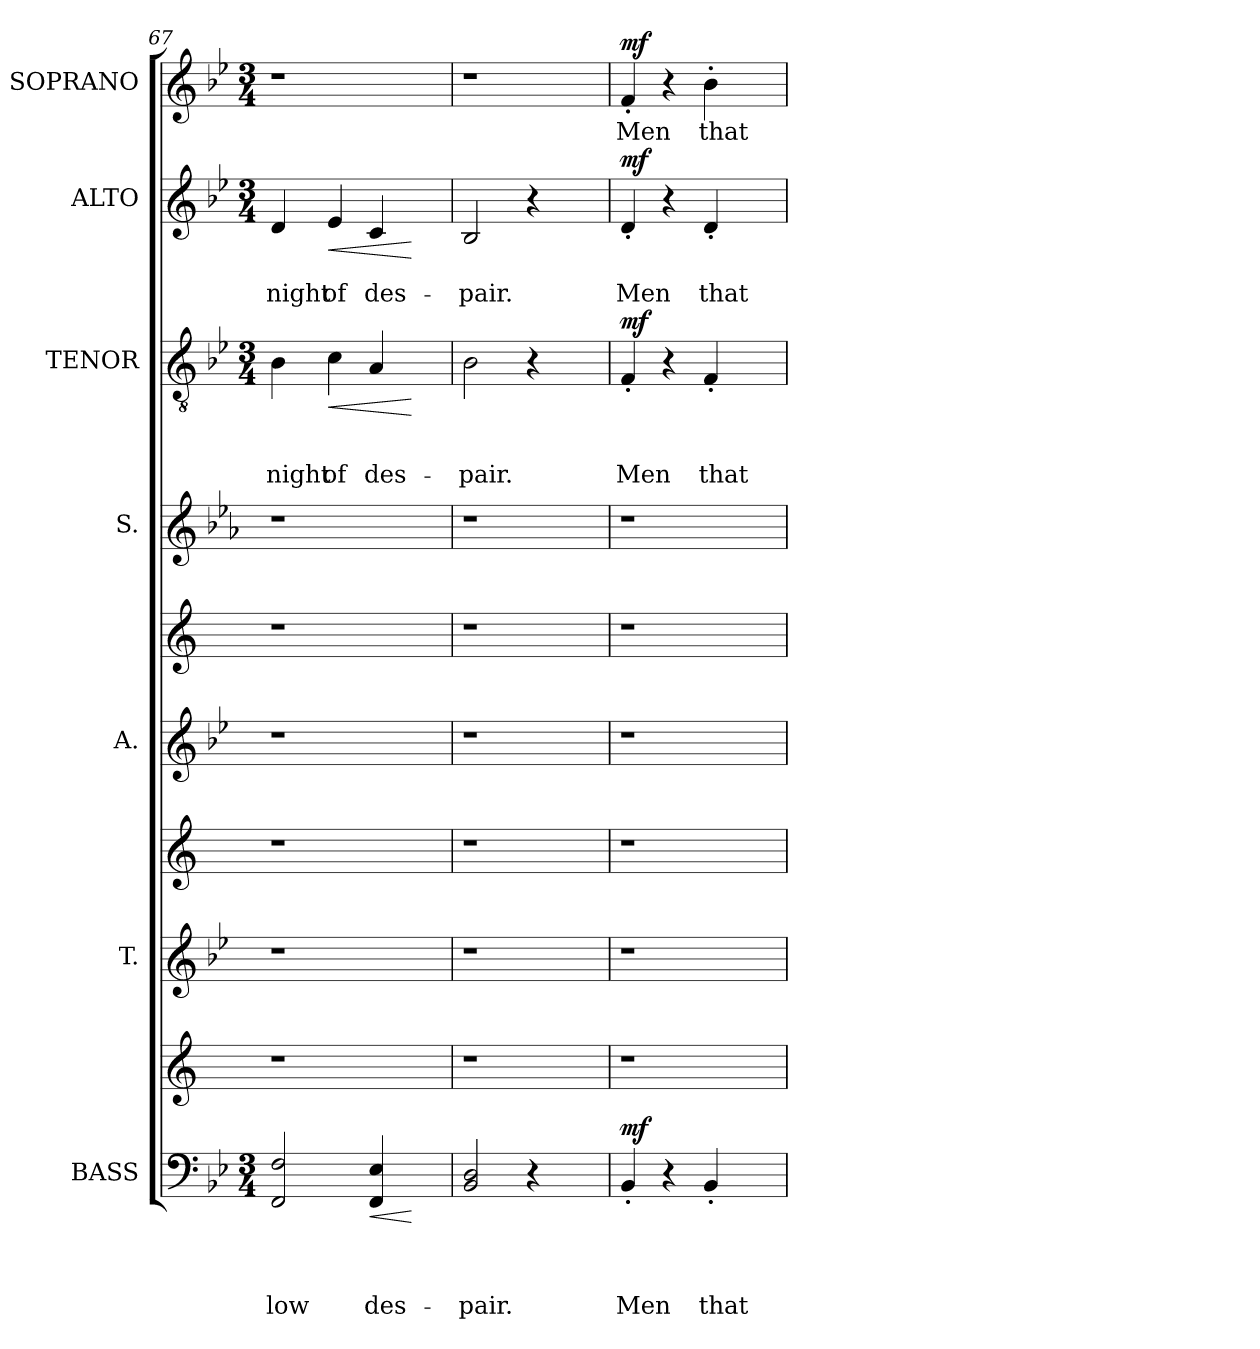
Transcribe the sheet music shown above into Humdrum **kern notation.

**kern	**text	**text	**text	**text	**dynam	**kern	**kern	**kern	**kern	**kern	**kern	**kern	**text	**text	**text	**dynam	**kern	**text	**text	**dynam	**kern	**text	**dynam
*part10	*part10	*part10	*part10	*part10	*part10	*part9	*part8	*part7	*part6	*part5	*part4	*part3	*part3	*part3	*part3	*part3	*part2	*part2	*part2	*part2	*part1	*part1	*part1
*staff10	*staff10	*staff10	*staff10	*staff10	*staff10	*staff9	*staff8	*staff7	*staff6	*staff5	*staff4	*staff3	*staff3	*staff3	*staff3	*staff3	*staff2	*staff2	*staff2	*staff2	*staff1	*staff1	*staff1
*I"BASS	*	*	*	*	*	*	*I"T.	*	*I"A.	*	*I"S.	*I"TENOR	*	*	*	*	*I"ALTO	*	*	*	*I"SOPRANO	*	*
*I'B.	*	*	*	*	*	*	*I'T.	*	*I'A.	*	*I'S.	*I'T.	*	*	*	*	*I'A.	*	*	*	*I'S.	*	*
!!LO:LB:g=z
*clefF4	*	*	*	*	*	*clefG2	*clefG2	*clefG2	*clefG2	*clefG2	*clefG2	*clefGv2	*	*	*	*	*clefG2	*	*	*	*clefG2	*	*
*	*	*	*	*	*	*ITrd1c2	*	*ITrd1c2	*	*ITrd1c2	*ITrd3c5	*	*	*	*	*	*	*	*	*	*	*	*
*k[b-e-]	*	*	*	*	*	*k[b-e-]	*k[b-e-]	*k[b-e-]	*k[b-e-]	*k[b-e-]	*k[b-e-]	*k[b-e-]	*	*	*	*	*k[b-e-]	*	*	*	*k[b-e-]	*	*
*B-:	*	*	*	*	*	*B-:	*B-:	*B-:	*B-:	*B-:	*B-:	*B-:	*	*	*	*	*B-:	*	*	*	*B-:	*	*
*M3/4	*	*	*	*	*	*	*	*	*	*	*	*M3/4	*	*	*	*	*M3/4	*	*	*	*M3/4	*	*
=67	=67	=67	=67	=67	=67	=67	=67	=67	=67	=67	=67	=67	=67	=67	=67	=67	=67	=67	=67	=67	=67	=67	=67
!	!	!	!	!LO:LY:b	!	!	!	!	!	!	!	!	!	!	!LO:LY:b	!	!	!	!LO:LY:b	!	!LO:N:vis=1	!	!
2FF/ 2F/	.	.	.	low	.	1r	1r	1r	1r	1r	1r	4B-\	.	.	night	.	4d/	.	night	.	2.r	.	.
!	!	!	!	!	!	!	!	!	!	!	!	!	!	!	!LO:LY:b	!LO:HP:b	!	!	!LO:LY:b	!LO:HP:b	!	!	!
.	.	.	.	.	.	.	.	.	.	.	.	4c\	.	.	of	<	4e-/	.	of	<	.	.	.
!	!	!	!	!LO:LY:b	!LO:HP:b	!	!	!	!	!	!	!	!	!	!LO:LY:b	!	!	!	!LO:LY:b	!	!	!	!
4FF/ 4E-/	.	.	.	des-	<	.	.	.	.	.	.	4A/	.	.	des-	.	4c/	.	des-	.	.	.	.
4ryy	.	.	.	.	[	.	.	.	.	.	.	4ryy	.	.	.	[	4ryy	.	.	[	4ryy	.	.
=68	=68	=68	=68	=68	=68	=68	=68	=68	=68	=68	=68	=68	=68	=68	=68	=68	=68	=68	=68	=68	=68	=68	=68
!	!	!	!	!LO:LY:b	!	!	!	!	!	!	!	!	!	!	!LO:LY:b	!	!	!	!LO:LY:b	!	!LO:N:vis=1	!	!
2BB-/ 2D/	.	.	.	-pair.	.	1r	1r	1r	1r	1r	1r	2B-\	.	.	-pair.	.	2B-/	.	-pair.	.	2.r	.	.
4r	.	.	.	.	.	.	.	.	.	.	.	4r	.	.	.	.	4r	.	.	.	.	.	.
4ryy	.	.	.	.	.	.	.	.	.	.	.	4ryy	.	.	.	.	4ryy	.	.	.	4ryy	.	.
=69	=69	=69	=69	=69	=69	=69	=69	=69	=69	=69	=69	=69	=69	=69	=69	=69	=69	=69	=69	=69	=69	=69	=69
!	!	!	!	!LO:LY:b	!LO:DY:a	!	!	!	!	!	!	!	!	!	!LO:LY:b	!LO:DY:a	!	!	!LO:LY:b	!LO:DY:a	!	!LO:LY:b	!LO:DY:a
4BB-'</	.	.	.	Men	mf	1r	1r	1r	1r	1r	1r	4F'</	.	.	Men	mf	4d'</	.	Men	mf	4f'</	Men	mf
4r	.	.	.	.	.	.	.	.	.	.	.	4r	.	.	.	.	4r	.	.	.	4r	.	.
!	!	!	!	!LO:LY:b	!	!	!	!	!	!	!	!	!	!	!LO:LY:b	!	!	!	!LO:LY:b	!	!	!LO:LY:b	!
4BB-'</	.	.	.	that	.	.	.	.	.	.	.	4F'</	.	.	that	.	4d'</	.	that	.	4b-'>\	that	.
4ryy	.	.	.	.	.	.	.	.	.	.	.	4ryy	.	.	.	.	4ryy	.	.	.	4ryy	.	.
=	=	=	=	=	=	=	=	=	=	=	=	=	=	=	=	=	=	=	=	=	=	=	=
*-	*-	*-	*-	*-	*-	*-	*-	*-	*-	*-	*-	*-	*-	*-	*-	*-	*-	*-	*-	*-	*-	*-	*-
